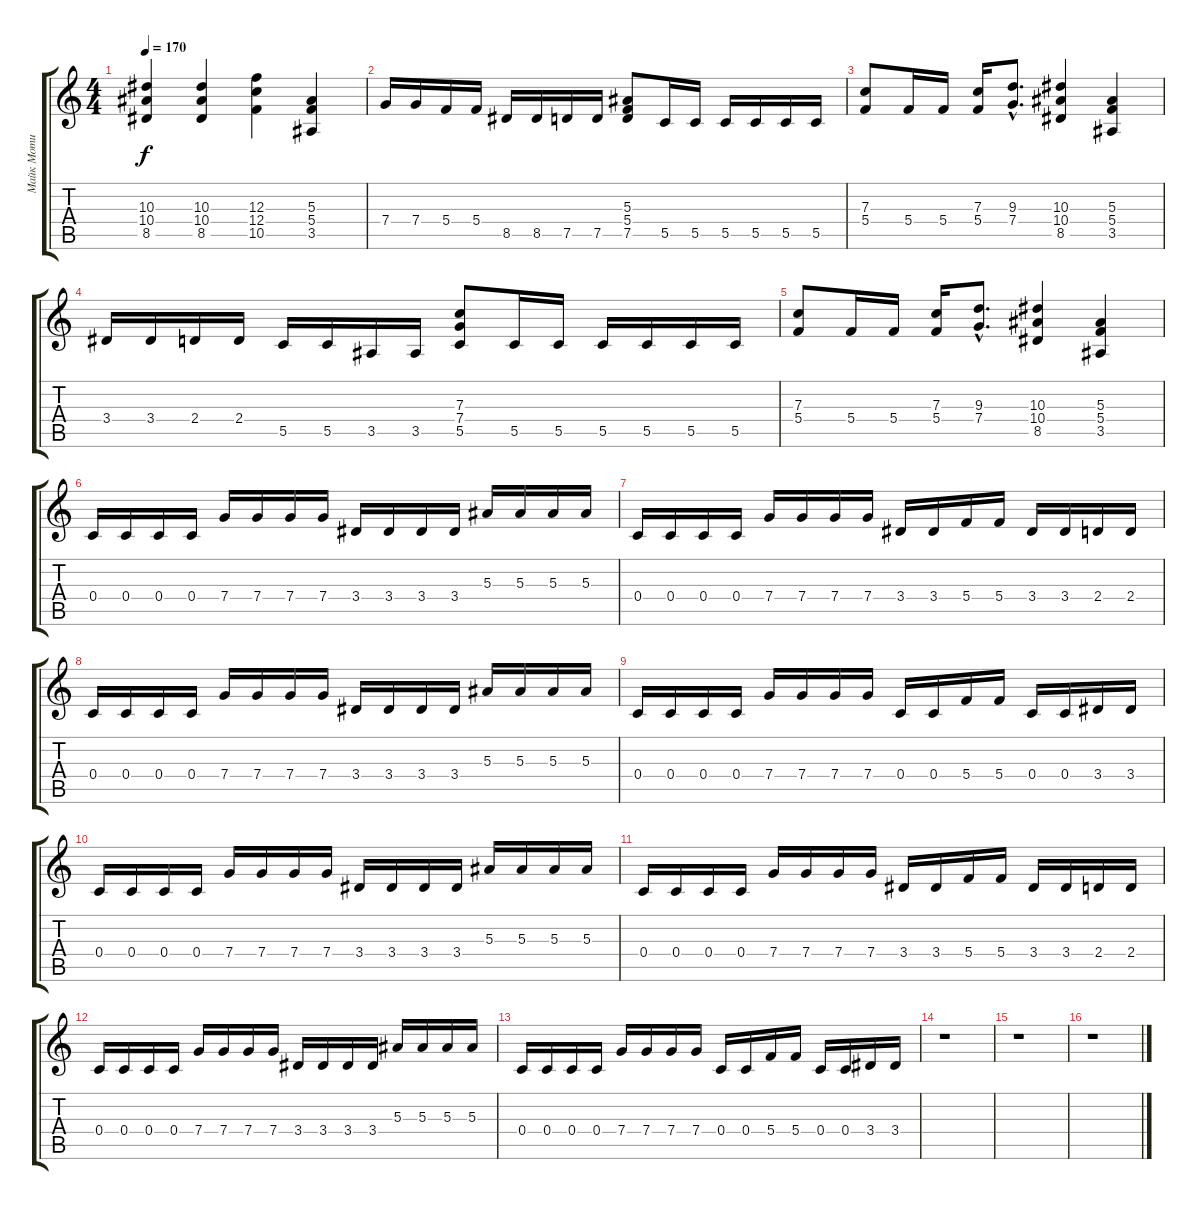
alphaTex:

\track ("Майк Моти" "Майк Моти") {instrument distortionguitar}
\staff {score tabs}
\tuning (D4 A3 F3 C3 G2 D2) {hide}
\ts (4 4)
\tempo 170
\clef g2
\ks c
(10.3 10.4 8.5).4{dy f} (10.3 10.4 8.5).4 (12.3 12.4 10.5).4 (5.3 5.4 3.5).4 |
7.4.16 7.4.16 5.4.16 5.4.16 8.5.16 8.5.16 7.5.16 7.5.16 (5.3 5.4 7.5).8 5.5.16 5.5.16 5.5.16 5.5.16 5.5.16 5.5.16 |
(7.3 5.4).8 5.4.16 5.4.16 (7.3 5.4).16 (9.3{hac} 7.4{hac}).8{d} (10.3 10.4 8.5).4 (5.3 5.4 3.5).4 |
3.4.16 3.4.16 2.4.16 2.4.16 5.5.16 5.5.16 3.5.16 3.5.16 (7.3 7.4 5.5).8 5.5.16 5.5.16 5.5.16 5.5.16 5.5.16 5.5.16 |
(7.3 5.4).8 5.4.16 5.4.16 (7.3 5.4).16 (9.3{hac} 7.4{hac}).8{d} (10.3 10.4 8.5).4 (5.3 5.4 3.5).4 |
0.4.16 0.4.16 0.4.16 0.4.16 7.4.16 7.4.16 7.4.16 7.4.16 3.4.16 3.4.16 3.4.16 3.4.16 5.3.16 5.3.16 5.3.16 5.3.16 |
0.4.16 0.4.16 0.4.16 0.4.16 7.4.16 7.4.16 7.4.16 7.4.16 3.4.16 3.4.16 5.4.16 5.4.16 3.4.16 3.4.16 2.4.16 2.4.16 |
0.4.16 0.4.16 0.4.16 0.4.16 7.4.16 7.4.16 7.4.16 7.4.16 3.4.16 3.4.16 3.4.16 3.4.16 5.3.16 5.3.16 5.3.16 5.3.16 |
0.4.16 0.4.16 0.4.16 0.4.16 7.4.16 7.4.16 7.4.16 7.4.16 0.4.16 0.4.16 5.4.16 5.4.16 0.4.16 0.4.16 3.4.16 3.4.16 |
0.4.16 0.4.16 0.4.16 0.4.16 7.4.16 7.4.16 7.4.16 7.4.16 3.4.16 3.4.16 3.4.16 3.4.16 5.3.16 5.3.16 5.3.16 5.3.16 |
0.4.16 0.4.16 0.4.16 0.4.16 7.4.16 7.4.16 7.4.16 7.4.16 3.4.16 3.4.16 5.4.16 5.4.16 3.4.16 3.4.16 2.4.16 2.4.16 |
0.4.16 0.4.16 0.4.16 0.4.16 7.4.16 7.4.16 7.4.16 7.4.16 3.4.16 3.4.16 3.4.16 3.4.16 5.3.16 5.3.16 5.3.16 5.3.16 |
0.4.16 0.4.16 0.4.16 0.4.16 7.4.16 7.4.16 7.4.16 7.4.16 0.4.16 0.4.16 5.4.16 5.4.16 0.4.16 0.4.16 3.4.16 3.4.16 |
r.1 |
r.1 |
r.1
